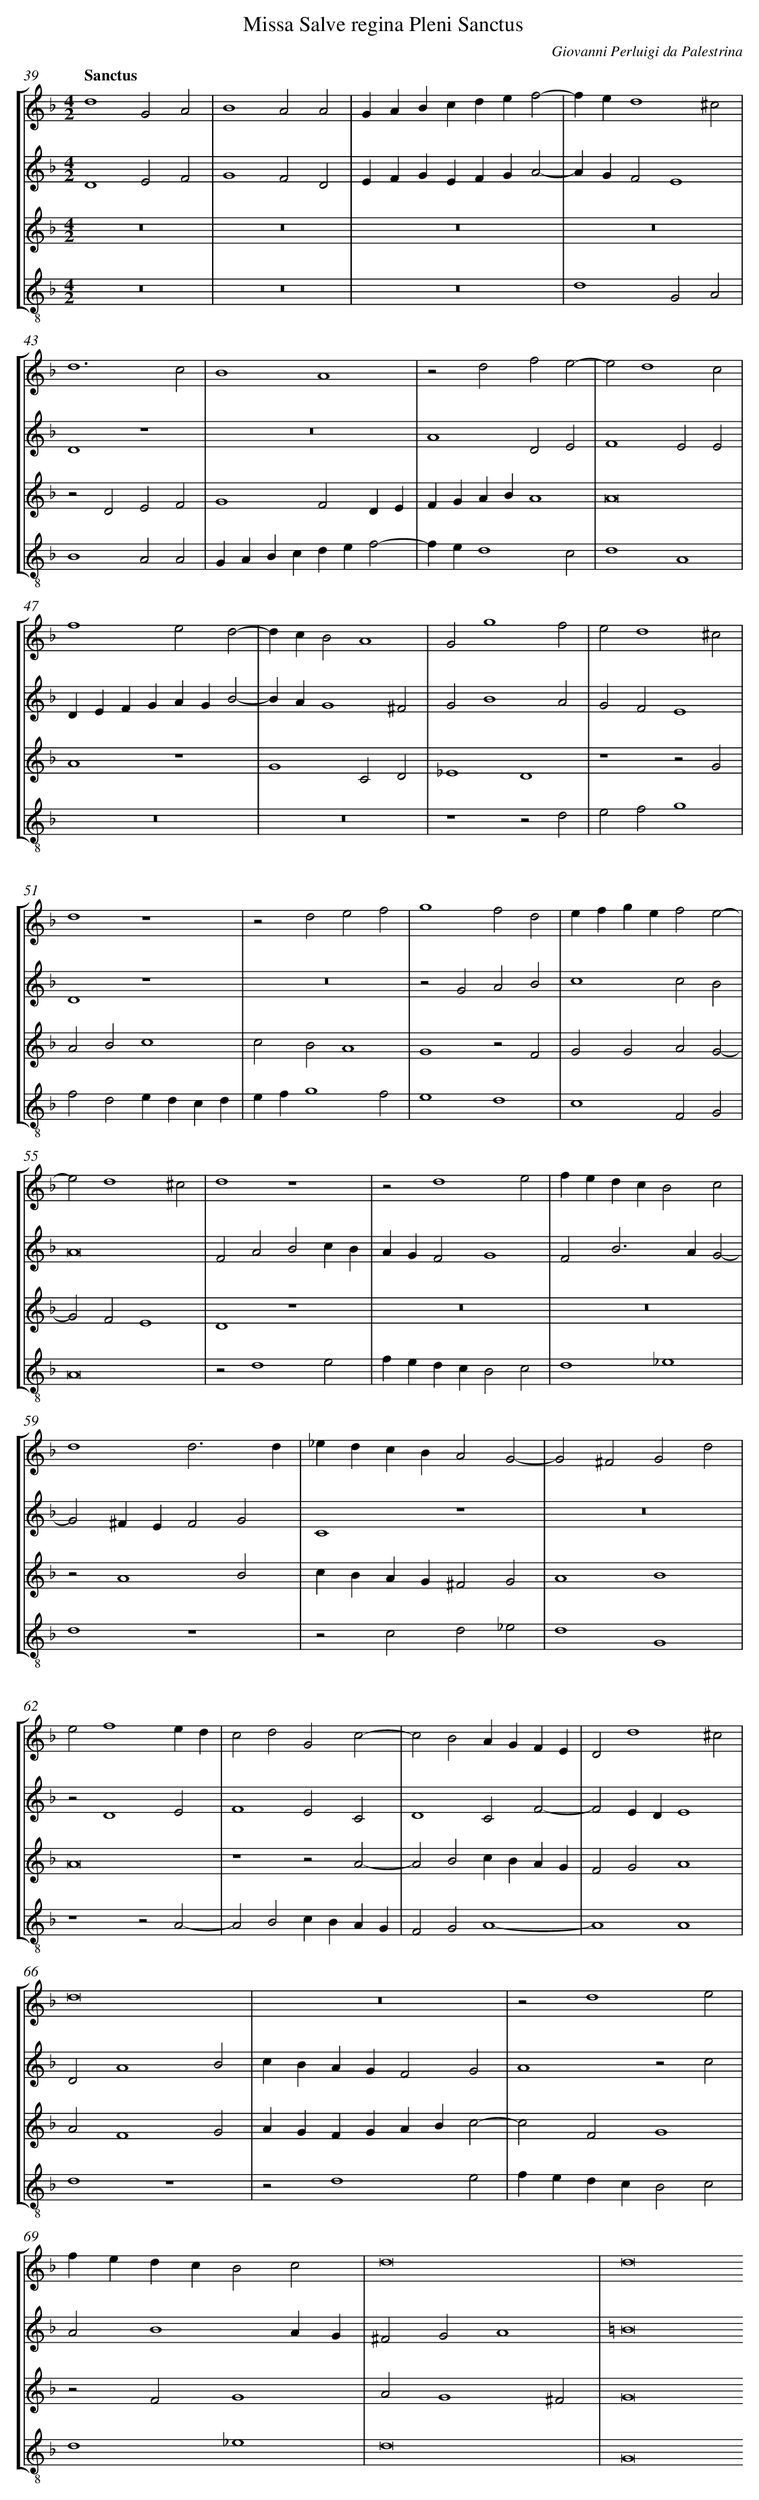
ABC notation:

X:1
T: Missa Salve regina Pleni Sanctus
C: Giovanni Perluigi da Palestrina
L: 1/4
M: 4/2
Q: "Sanctus"
%%staves [1 2 3 4]
V: 1 clef=treble
V: 2 clef=treble
V: 3 clef=treble
V: 4 clef=treble-8
K: F
[V:1] d4G2A2 |
[V:2] D4E2F2 |
[V:3] z8 |
[V:4] z8 |
[V:1] B4A2A2 |
[V:2] G4F2D2 |
[V:3] z8 |
[V:4] z8 |
[V:1] GABcdef2- |
[V:2] EFGEFGA2- |
[V:3] z8 |
[V:4] z8 |
[V:1] fed4^c2 |
[V:2] AGF2E4 |
[V:3] z8 |
[V:4] d4G2A2 |
[V:1] d6c2 |
[V:2] D4z4 |
[V:3] z2D2E2F2 |
[V:4] B4A2A2 |
[V:1] B4A4 |
[V:2] z8 |
[V:3] G4F2DE |
[V:4] GABcdef2- |
[V:1] z2d2f2e2- |
[V:2] A4D2E2 |
[V:3] FGABA4 |
[V:4] fed4c2 |
[V:1] e2d4c2 |
[V:2] F4E2E2 |
[V:3] A8 |
[V:4] d4A4 |
[V:1] f4e2d2- |
[V:2] DEFGAGB2- |
[V:3] A4z4 |
[V:4] z8 |
[V:1] dcB2A4 |
[V:2] BAG4^F2 |
[V:3] G4C2D2 |
[V:4] z8 |
[V:1] G2g4f2 |
[V:2] G2B4A2 |
[V:3] _E4D4 |
[V:4] z4z2d2 |
[V:1] e2d4^c2 |
[V:2] G2F2E4 |
[V:3] z4z2G2 |
[V:4] e2f2g4 |
[V:1] d4z4 |
[V:2] D4z4 |
[V:3] A2B2c4 |
[V:4] f2d2edcd |
[V:1] z2d2e2f2 |
[V:2] z8 |
[V:3] c2B2A4 |
[V:4] efg4f2 |
[V:1] g4f2d2 |
[V:2] z2G2A2B2 |
[V:3] G4z2F2 |
[V:4] e4d4 |
[V:1] efgef2e2- |
[V:2] c4c2B2 |
[V:3] G2G2A2G2- |
[V:4] c4F2G2 |
[V:1] e2d4^c2 |
[V:2] A8 |
[V:3] G2F2E4 |
[V:4] A8 |
[V:1] d4z4 |
[V:2] F2A2B2cB |
[V:3] D4z4 |
[V:4] z2d4e2 |
[V:1] z2d4e2 |
[V:2] AGF2G4 |
[V:3] z8 |
[V:4] fedcB2c2 |
[V:1] fedcB2c2 |
[V:2] F2B2>A2G2- |
[V:3] z8 |
[V:4] d4_e4 |
[V:1] d4d3d |
[V:2] G2^FEF2G2 |
[V:3] z2A4B2 |
[V:4] d4z4 |
[V:1] _edcBA2G2- |
[V:2] C4z4 |
[V:3] cBAG^F2G2 |
[V:4] z2c2d2_e2 |
[V:1] G2^F2G2d2 |
[V:2] z8 |
[V:3] A4B4 |
[V:4] d4G4 |
[V:1] e2f4ed |
[V:2] z2D4E2 |
[V:3] A8 |
[V:4] z4z2A2- |
[V:1] c2d2G2c2- |
[V:2] F4E2C2 |
[V:3] z4z2A2- |
[V:4] A2B2cBAG |
[V:1] c2B2AGFE |
[V:2] D4C2F2- |
[V:3] A2B2cBAG |
[V:4] F2G2A4- |
[V:1] D2d4^c2 |
[V:2] F2EDE4 |
[V:3] F2G2A4 |
[V:4] A4A4 |
[V:1] d8 |
[V:2] D2A4B2 |
[V:3] A2F4G2 |
[V:4] d4z4 |
[V:1] z8 |
[V:2] cBAGF2G2 |
[V:3] AGFGABc2- |
[V:4] z2d4e2 |
[V:1] z2d4e2 |
[V:2] A4z2c2 |
[V:3] c2F2G4 |
[V:4] fedcB2c2 |
[V:1] fedcB2c2 |
[V:2] A2B4AG |
[V:3] z2F2G4 |
[V:4] d4_e4 |
[V:1] d8 |
[V:2] ^F2G2A4 |
[V:3] A2G4^F2 |
[V:4] d8 |
[V:1] d8
[V:2] =B8
[V:3] G8
[V:4] G8
